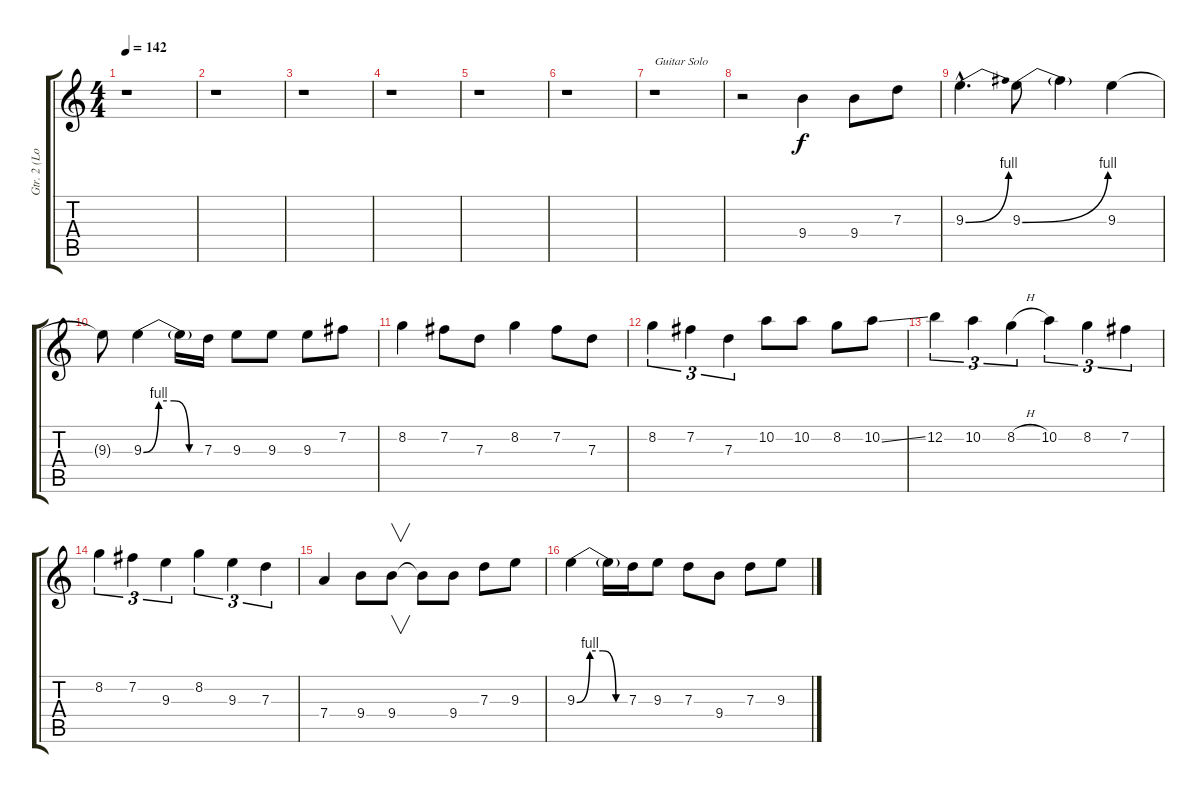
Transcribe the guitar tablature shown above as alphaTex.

\track ("Gtr. 2 (Loud)" "Gtr. 2 (Lo") {instrument distortionguitar}
\staff {score tabs}
\tuning (E4 B3 G3 D3 A2 E2) {hide}
\ts (4 4)
\tempo 142
\clef g2
\ks c
r.1{dy f} |
r.1 |
r.1 |
r.1 |
r.1 |
r.1 |
r.1{txt "Guitar Solo"} |
r.2 9.4.4 9.4.8 7.3.8 |
9.3{be (bend 0 0 60 4) hac}.4{d} 9.3{be (bend 0 0 60 4)}.8 9.3{t}.4 9.3.4 |
9.3{t}.8 9.3{be (custom 0 0 15 4 30 4 45 0 60 0)}.4 9.3{t}.16 7.3.16 9.3.8 9.3.8 9.3.8 7.2.8 |
8.2.4 7.2.8 7.3.8 8.2.4 7.2.8 7.3.8 |
8.2.4{tu (3 2)} 7.2.4{tu (3 2)} 7.3.4{tu (3 2)} 10.2.8 10.2.8 8.2.8 10.2{ss}.8 |
12.2.4{tu (3 2)} 10.2.4{tu (3 2)} 8.2{h}.4{tu (3 2)} 10.2.4{tu (3 2)} 8.2.4{tu (3 2)} 7.2.4{tu (3 2)} |
8.2.4{tu (3 2)} 7.2.4{tu (3 2)} 9.3.4{tu (3 2)} 8.2.4{tu (3 2)} 9.3.4{tu (3 2)} 7.3.4{tu (3 2)} |
7.4.4 9.4.8 9.4.8{v} 9.4{t}.8 9.4.8 7.3.8 9.3.8 |
9.3{be (custom 0 0 15 4 30 4 45 0 60 0)}.4 9.3{t}.16 7.3.16 9.3.8 7.3.8 9.4.8 7.3.8 9.3.8
